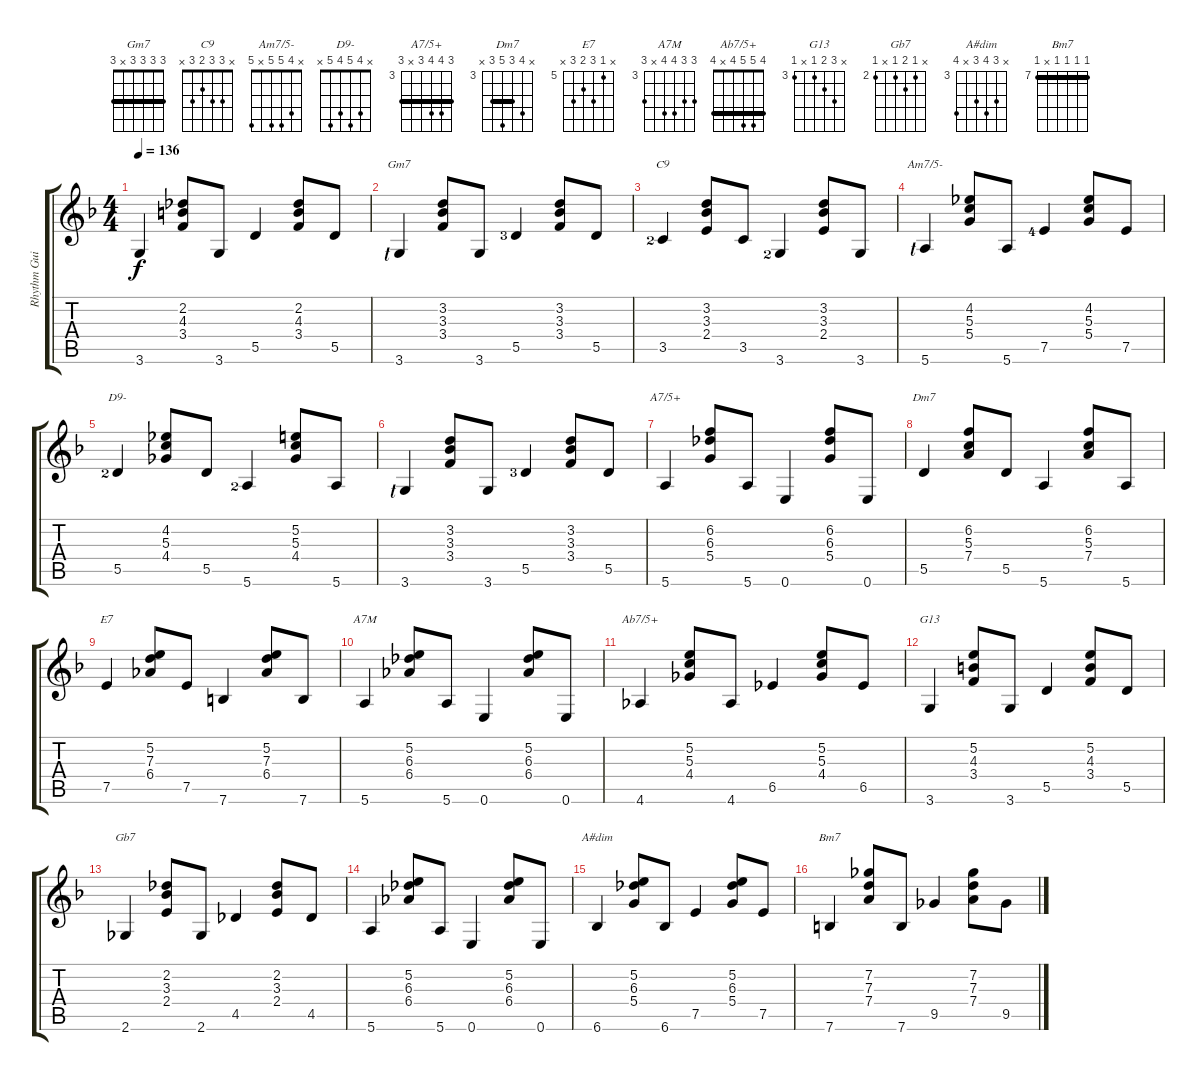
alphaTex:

\track ("Rhythm Guitar" "Rhythm Gui") {instrument acousticguitarnylon}
\staff {score tabs}
\tuning (E4 B3 G3 D3 A2 E2) {hide}
\chord ("Gm7" 3 3 3 3 x 3) {barre 3}
\chord ("C9" x 3 3 2 3 x)
\chord ("Am7/5-" x 4 5 5 x 5)
\chord ("D9-" x 4 5 4 5 x)
\chord ("A7/5+" 5 6 6 5 x 5) {firstfret 3 barre 5}
\chord ("Dm7" x 6 5 7 5 x) {firstfret 3 barre 5}
\chord ("E7" x 5 7 6 7 x) {firstfret 5}
\chord ("A7M" 5 5 6 6 x 5) {firstfret 3}
\chord ("Ab7/5+" 4 5 5 4 x 4) {barre 4}
\chord ("G13" x 5 4 3 x 3) {firstfret 3}
\chord ("Gb7" x 2 3 2 x 2) {firstfret 2}
\chord ("A#dim" x 5 6 5 x 6) {firstfret 3}
\chord ("Bm7" 7 7 7 7 x 7) {firstfret 7 barre 7}
\ts (4 4)
\tempo 136
\clef g2
\ks f
3.6.4{dy f} (2.2 4.3 3.4).8 3.6.8 5.5.4 (2.2 4.3 3.4).8 5.5.8 |
3.6{lf 1}.4{ch "Gm7"} (3.2 3.3 3.4).8 3.6.8 5.5{lf 4}.4 (3.2 3.3 3.4).8 5.5.8 |
3.5{lf 3}.4{ch "C9"} (3.2 3.3 2.4).8 3.5.8 3.6{lf 3}.4 (3.2 3.3 2.4).8 3.6.8 |
5.6{lf 1}.4{ch "Am7/5-"} (4.2 5.3 5.4).8 5.6.8 7.5{lf 5}.4 (4.2 5.3 5.4).8 7.5.8 |
5.5{lf 3}.4{ch "D9-"} (4.2 5.3 4.4).8 5.5.8 5.6{lf 3}.4 (5.2 5.3 4.4).8 5.6.8 |
3.6{lf 1}.4 (3.2 3.3 3.4).8 3.6.8 5.5{lf 4}.4 (3.2 3.3 3.4).8 5.5.8 |
5.6.4{ch "A7/5+"} (6.2 6.3 5.4).8 5.6.8 0.6.4 (6.2 6.3 5.4).8 0.6.8 |
5.5.4{ch "Dm7"} (6.2 5.3 7.4).8 5.5.8 5.6.4 (6.2 5.3 7.4).8 5.6.8 |
7.5.4{ch "E7"} (5.2 7.3 6.4).8 7.5.8 7.6.4 (5.2 7.3 6.4).8 7.6.8 |
5.6.4{ch "A7M"} (5.2 6.3 6.4).8 5.6.8 0.6.4 (5.2 6.3 6.4).8 0.6.8 |
4.6.4{ch "Ab7/5+"} (5.2 5.3 4.4).8 4.6.8 6.5.4 (5.2 5.3 4.4).8 6.5.8 |
3.6.4{ch "G13"} (5.2 4.3 3.4).8 3.6.8 5.5.4 (5.2 4.3 3.4).8 5.5.8 |
2.6.4{ch "Gb7"} (2.2 3.3 2.4).8 2.6.8 4.5.4 (2.2 3.3 2.4).8 4.5.8 |
5.6.4 (5.2 6.3 6.4).8 5.6.8 0.6.4 (5.2 6.3 6.4).8 0.6.8 |
6.6.4{ch "A#dim"} (5.2 6.3 5.4).8 6.6.8 7.5.4 (5.2 6.3 5.4).8 7.5.8 |
7.6.4{ch "Bm7"} (7.2 7.3 7.4).8 7.6.8 9.5.4 (7.2 7.3 7.4).8 9.5.8
